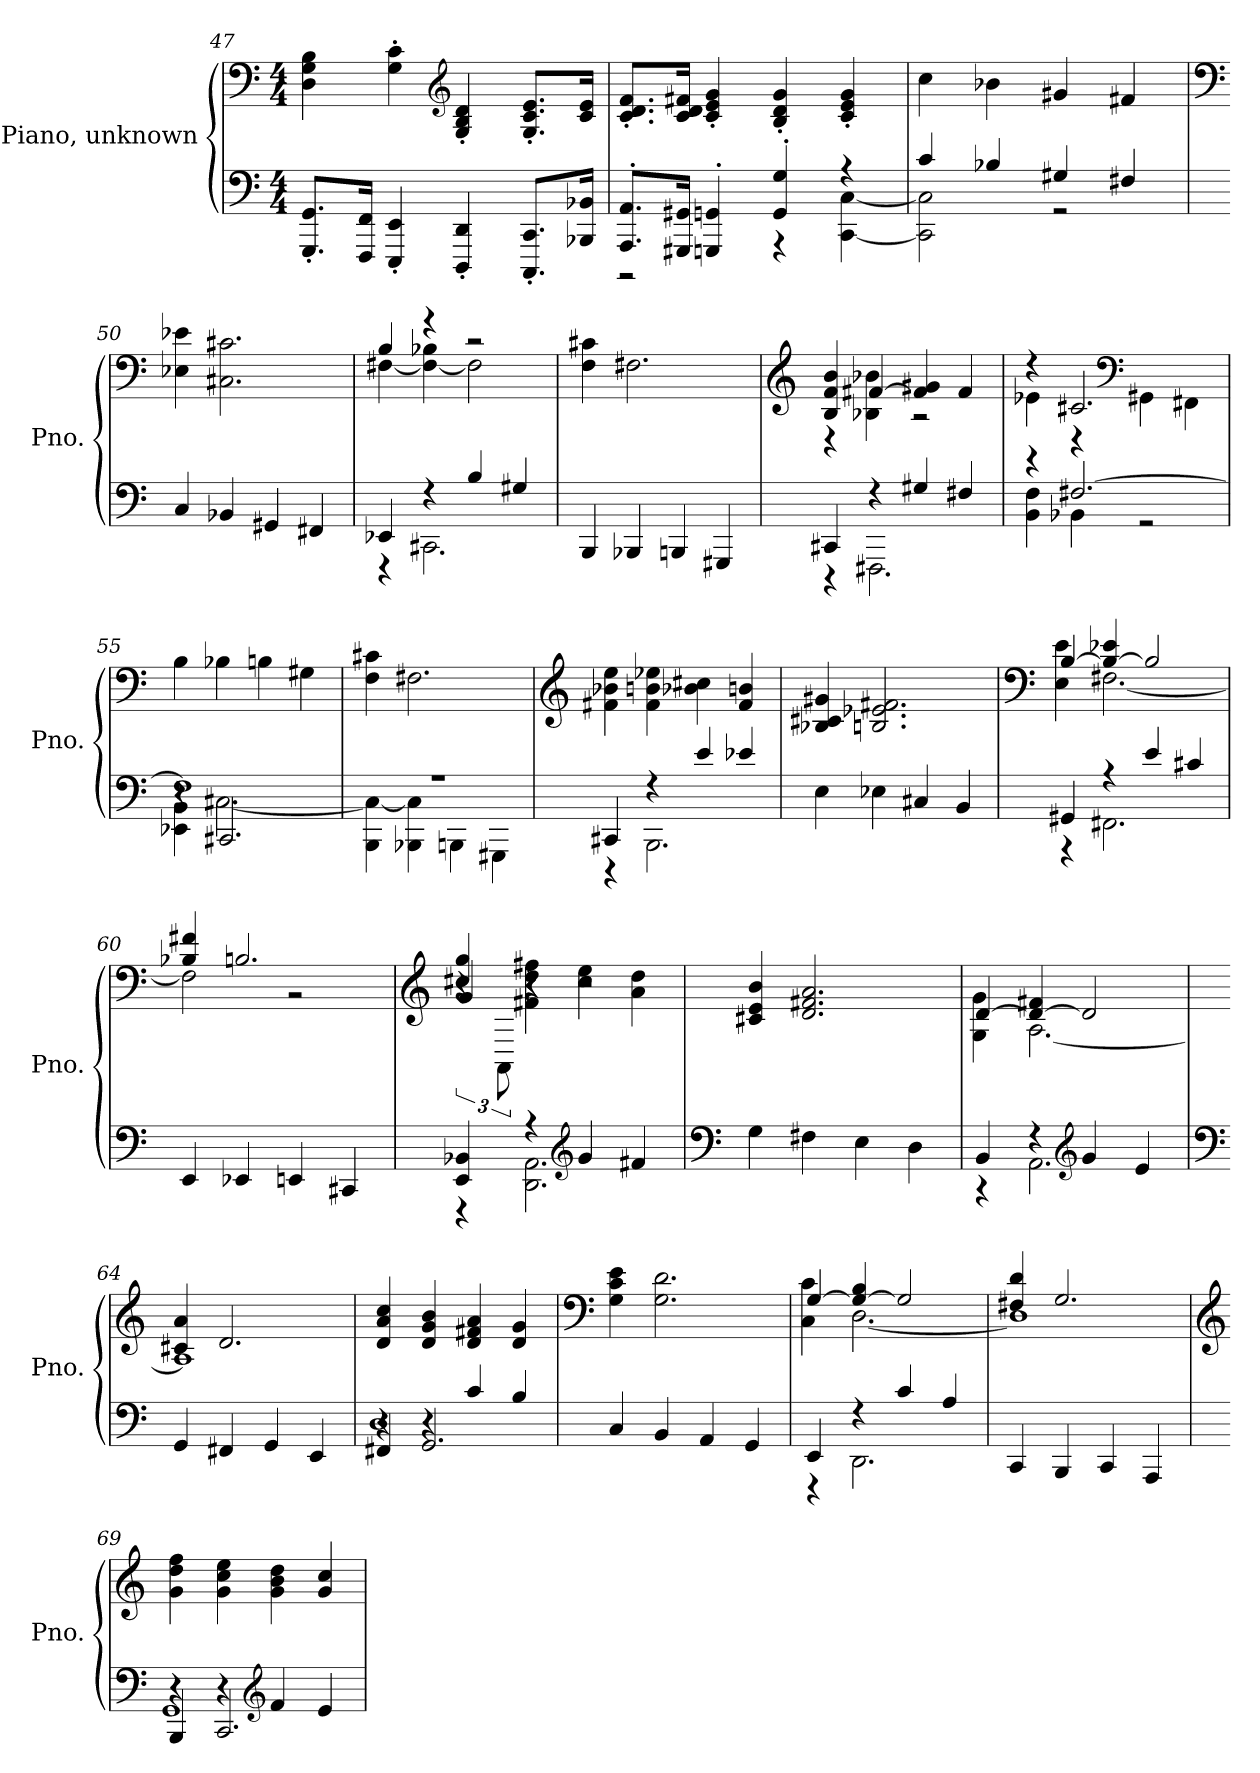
**kern	**kern
*part1	*part1
*staff2	*staff1
*I"Piano, unknown	*
*I'Pno.	*
*clefF4	*clefF4
*k[]	*k[]
*M4/4	*M4/4
=47	=47
8.GGG/' 8.GG/'L	4D\ 4G\ 4B\
16FFF/ 16FF/Jk	.
4EEE/' 4EE/'	4G\' 4c\'
*	*clefG2
4DDD/' 4DD/'	4G/' 4B/' 4d/'
8.CCC/' 8.CC/'L	8.G/' 8.c/' 8.e/'L
16BBB-X/ 16BB-X/Jk	16c/ 16e/Jk
=48	=48
*^	*
8.AAA/' 8.AA/'L	2r	8.c/' 8.d/' 8.f/'L
16GGG#X/ 16GG#X/Jk	.	16c/ 16d/ 16f#X/Jk
4GGGn/' 4GGn/'	.	4c/' 4e/' 4g/'
4GG/' 4G/'	4r	4B/' 4d/' 4g/'
4r	[4CC\ [4C\	4c/' 4e/' 4g/'
=49	=49	=49
4c/	2CC\] 2C\]	4cc\
4B-X/	.	4b-X\
4G#X/	2r	4g#X/
4F#X/	.	4f#X/
*v	*v	*
!!LO:PB:g=z
=50	=50
*	*clefF4
4C/	4E-X\ 4e-X\
4BB-X/	2.C#X\ 2.c#X\
4GG#X/	.
4FF#X/	.
=51	=51
*^	*^
4EE-X/	4r	4B/	[4F#X\
4r	2.CC#X\	4r	4F#\_ 4B-X\
4B/	.	2r	2F#\]
4G#X/	.	.	.
*v	*v	*	*
*	*v	*v
=52	=52
4BBB/	4F\ 4c#X\
4BBB-X/	2.F#X\
4BBBn/	.
4GGG#X/	.
=53	=53
*	*clefG2
*^	*^
4CC#X/	4r	4B/ 4f/ 4b/	4r
4r	2.FFF#X\	[4f#X/	4B-X\ 4b-X\
4G#X/	.	4f#/] 4g#X/	2r
4F#X/	.	4f#/	.
=54	=54	=54	=54
4r	4BB\ 4F\	4r	4e-X\
[2.F#X/	4BB-X\	2.c#X/	4r
*	*	*clefF4	*
.	2r	.	4GG#X\
.	.	.	4FF#X\
*	*	*v	*v
!!LO:LB:g=z
=55	=55	=55
*	*^	*
1F#]	4EE-X\ 4BB\	4r	4B\
.	[2.C#X\	2.CC#X/	4B-X\
.	.	.	4Bn\
.	.	.	4G#X\
*	*v	*v	*
=56	=56	=56
1r	4BBB\ 4C#\_	4F\ 4c#X\
.	4BBB-X\ 4C#\]	2.F#X\
.	4BBBn\	.
.	4GGG#X\	.
=57	=57	=57
*	*	*clefG2
4CC#X/	4r	4f#X\ 4b-X\ 4ee\
4r	2.BBB\	4f#\ 4bn\ 4ee-X\
4e/	.	4b-X\ 4cc#X\
4e-X/	.	4f#/ 4bn/
*v	*v	*
=58	=58
4E\	4B-X/ 4c#X/ 4g#X/
4E-X\	2.Bn/ 2.e-X/ 2.f#X/
4C#X/	.
4BB/	.
!!LO:LB:g=z
=59	=59
*	*clefF4
*^	*^
4GG#X/	4r	[4B/	4E\ 4e\
4r	2.FF#X\	4B/_ 4e-X/	[2.F#X\
4e/	.	2B/]	.
4c#X/	.	.	.
*v	*v	*	*
=60	=60	=60
4EE/	4B-X/ 4f#X/	2F#\]
4EE-X/	2.Bn/	.
4EEn/	.	2r
4CC#X/	.	.
*	*v	*v
=61	=61
*	*clefG2
*^	*^
*	*	*	*^
4EE/ 4BB-X/	4r	4cc#X/ 4gg/	6r	4g/
.	.	.	12AA\	.
4r	2.DD\ 2.AA\	4r	4f#X\ 4dd\ 4ff#X\	4r
*clefG2	*	*	*	*
4g/	.	2r	4cc#\ 4ee\	2r
4f#X/	.	.	4a\ 4dd\	.
*v	*v	*	*	*
*	*v	*v	*v
=62	=62
*clefF4	*
4G\	4c#X/ 4e/ 4b/
4F#X\	2.d/ 2.f#X/ 2.a/
4E\	.
4D\	.
=63	=63
*^	*^
4BB/	4r	[4d/	4G\ 4g\
4r	2.AA\	4d/_ 4f#X/	[2.A\
*clefG2	*	*	*
4g/	.	2d/]	.
4e/	.	.	.
*v	*v	*	*
!!LO:LB:g=z	!!
=64	=64	=64
*clefF4	*	*
4GG/	4c#X/ 4a/	1A]
4FF#X/	2.d/	.
4GG/	.	.
4EE/	.	.
*	*v	*v
=65	=65
*^	*
*	*^	*
4FF#X/	1D	4r	4d/ 4a/ 4cc/
4r	.	2.GG/	4d/ 4g/ 4b/
4c/	.	.	4d/ 4f#X/ 4a/
4B/	.	.	4d/ 4g/
*v	*v	*v	*
=66	=66
*	*clefF4
4C/	4G\ 4c\ 4e\
4BB/	2.G\ 2.d\
4AA/	.
4GG/	.
=67	=67
*^	*^
4EE/	4r	[4G/	4C\ 4c\
4r	2.DD\	4G/_ 4B/	[2.D\
4c/	.	2G/]	.
4A/	.	.	.
*v	*v	*	*
=68	=68	=68
4CC/	4F#X/ 4d/	1D]
4BBB/	2.G/	.
4CC/	.	.
4AAA/	.	.
*	*v	*v
=69	=69
*	*clefG2
*^	*
*	*^	*
4BBB/	1GG	4r	4g\ 4dd\ 4ff\
4r	.	2.CC/	4g\ 4cc\ 4ee\
*clefG2	*	*	*
4f/	.	.	4g\ 4b\ 4dd\
4e/	.	.	4g/ 4cc/
*v	*v	*v	*
=	=
*-	*-
